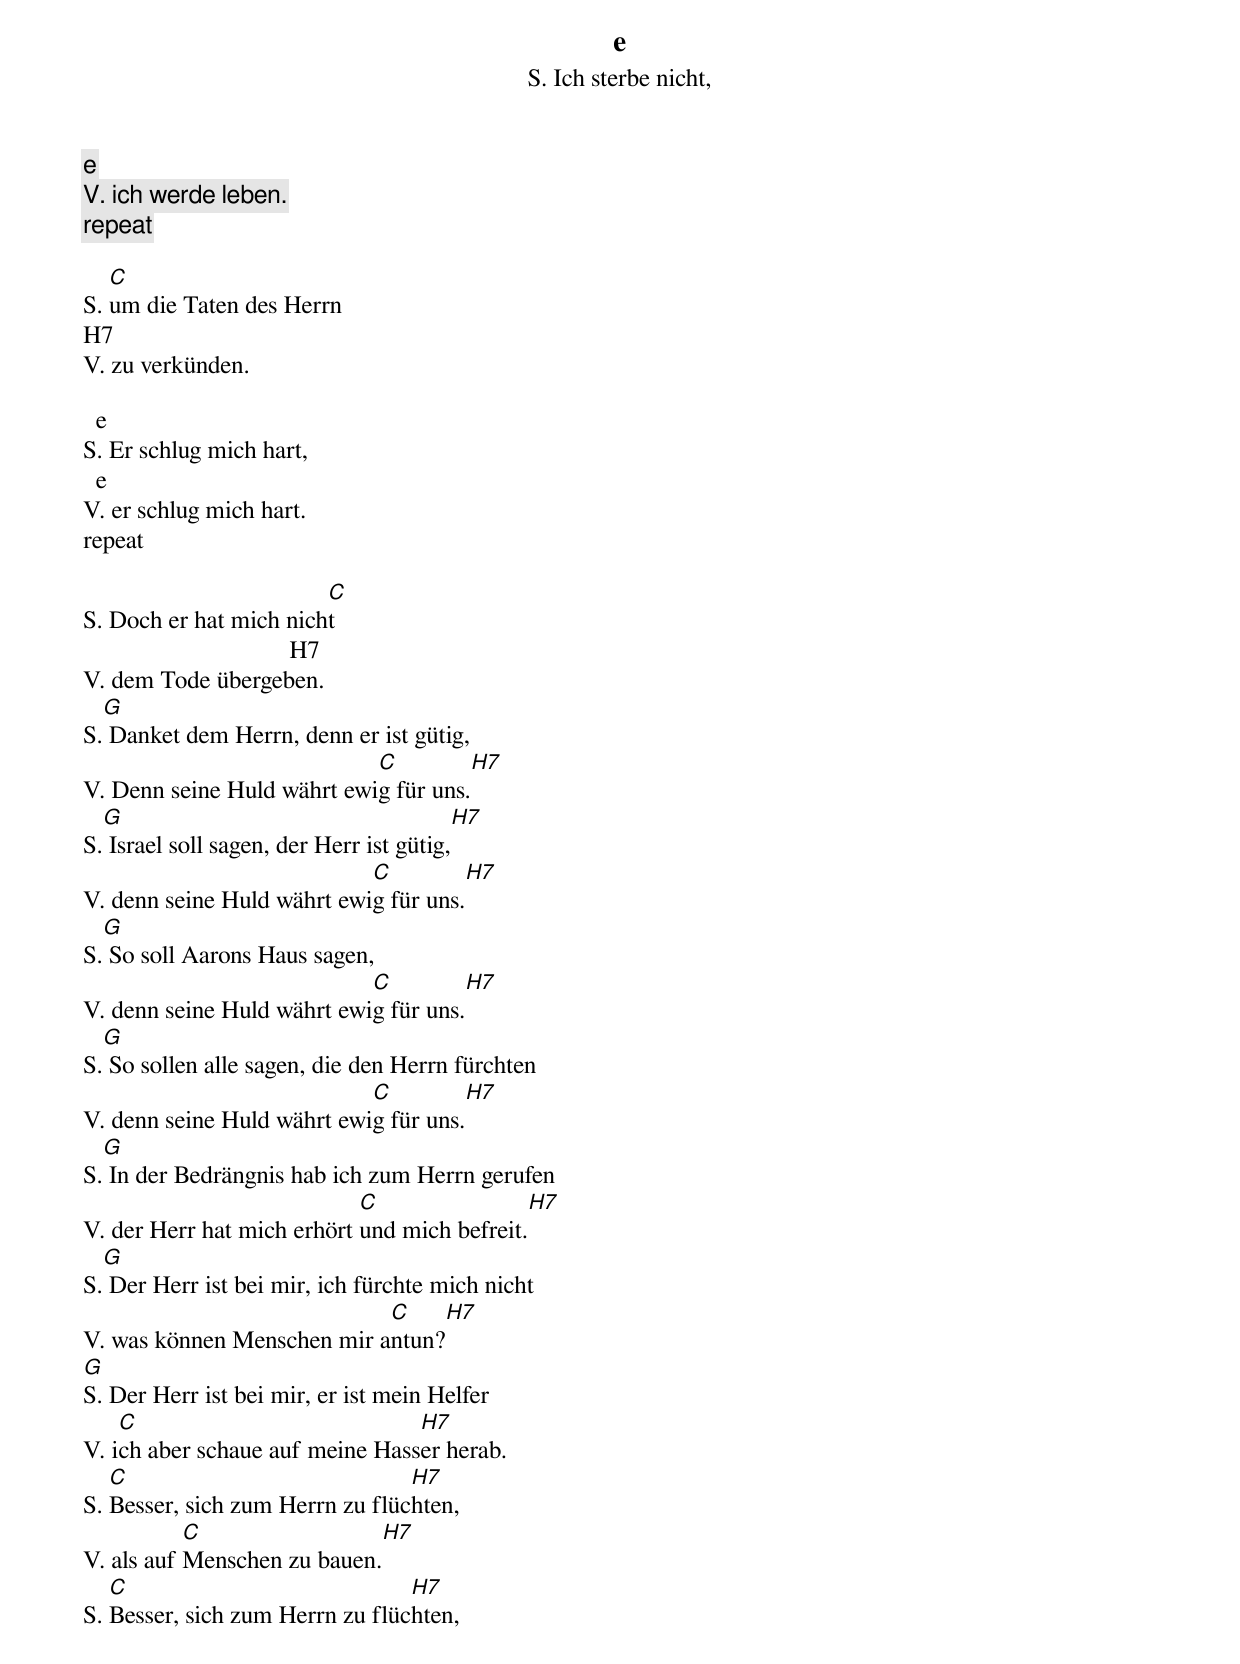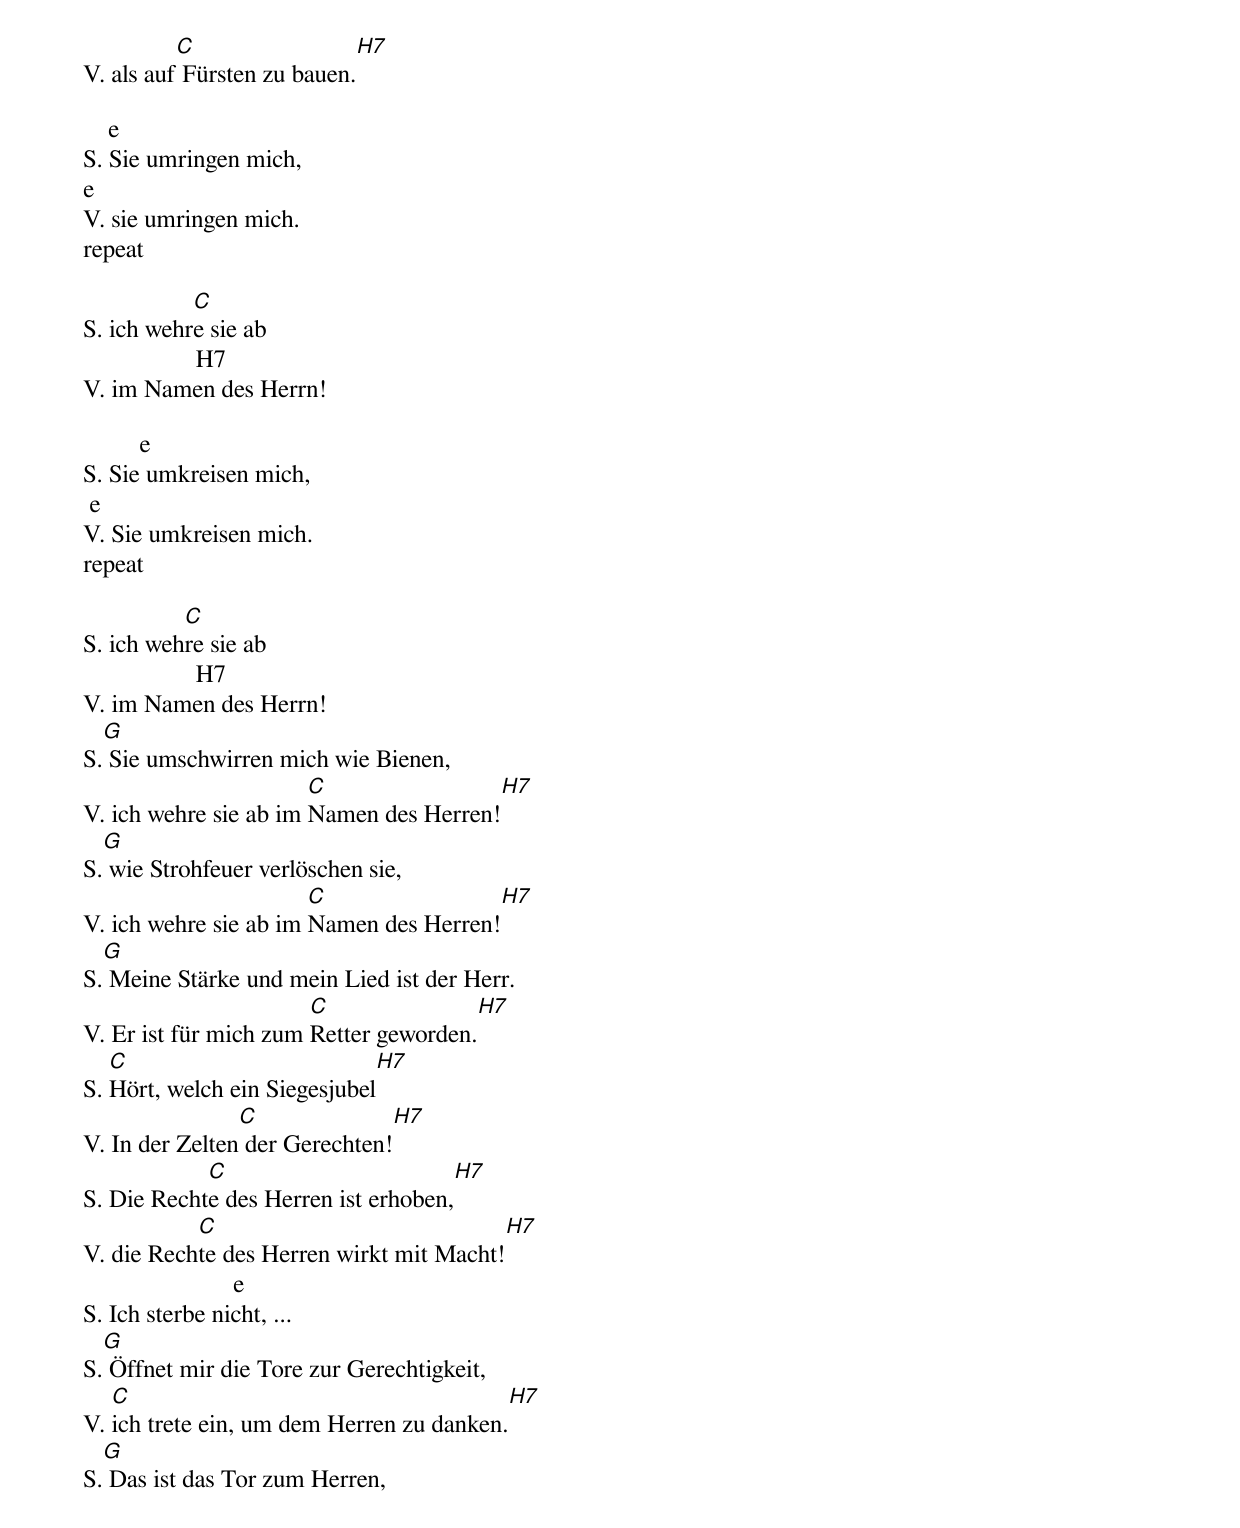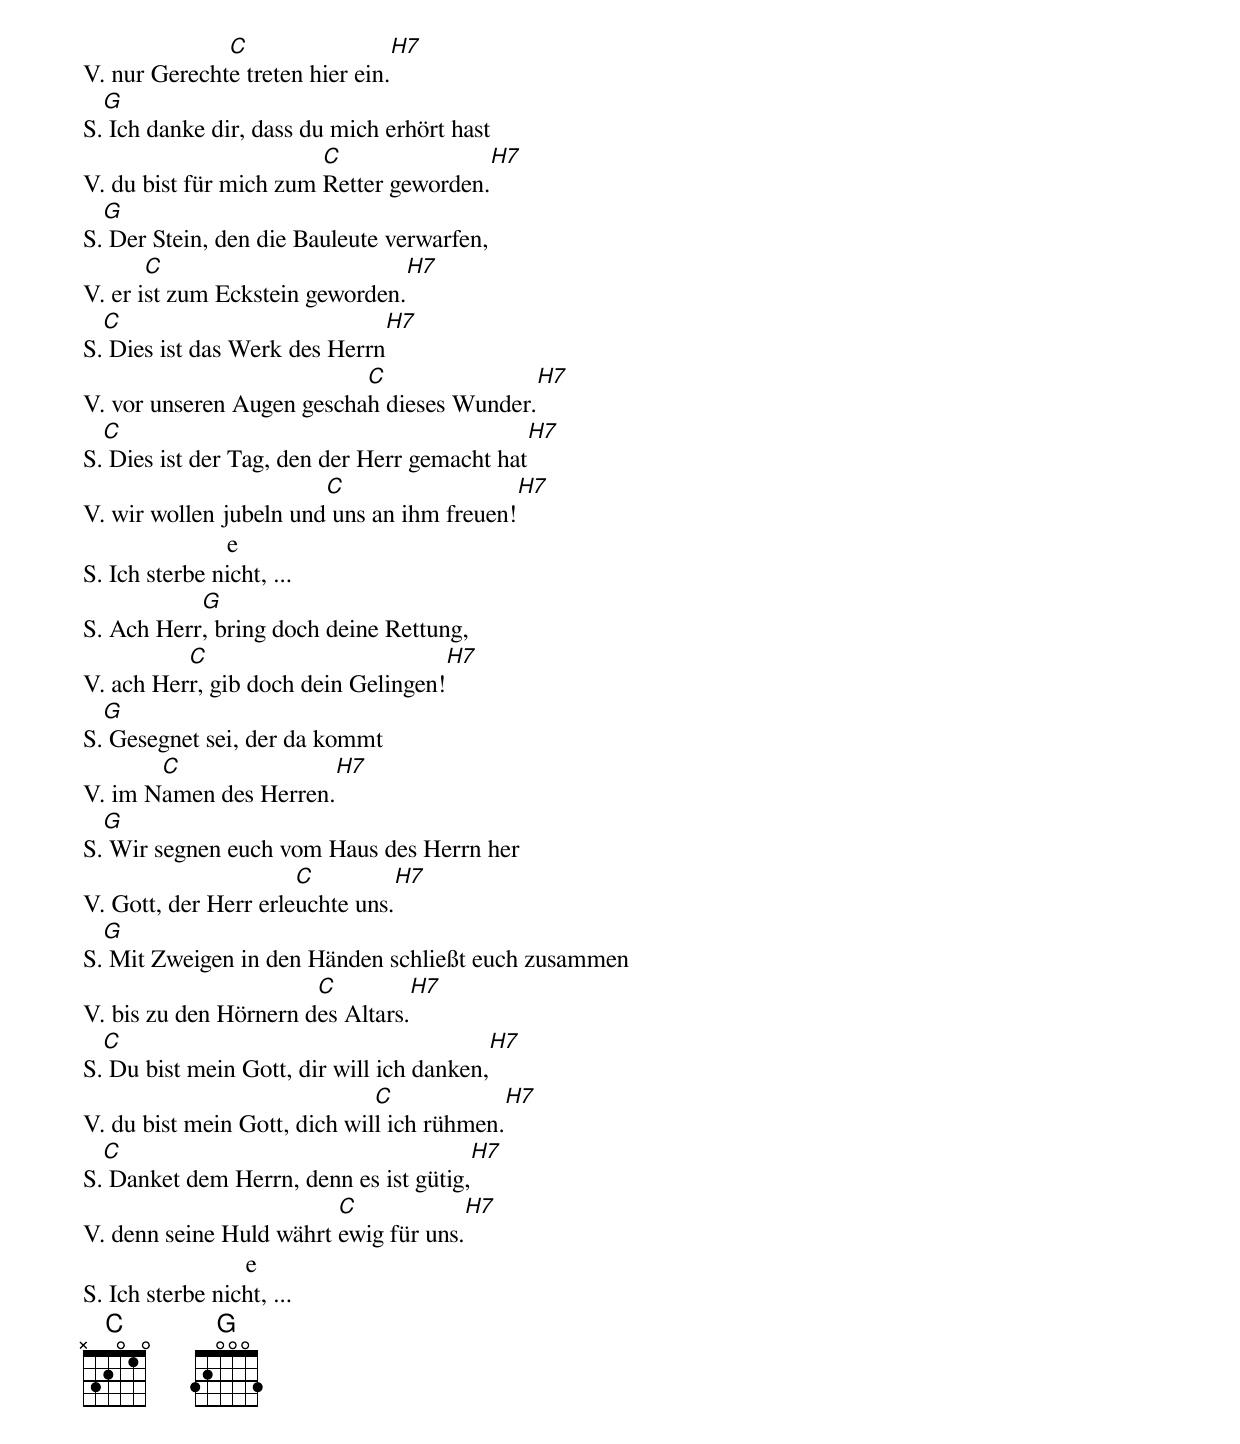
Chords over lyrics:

 e
S. Ich sterbe nicht,
 e
V. ich werde leben.
repeat

   C
S. um die Taten des Herrn
H7
V. zu verkünden.

  e
S. Er schlug mich hart,
  e
V. er schlug mich hart.
repeat

                        C
S. Doch er hat mich nicht
                                 H7
V. dem Tode übergeben.
  G
S. Danket dem Herrn, denn er ist gütig,
                            C                                     H7
V. Denn seine Huld währt ewig für uns.
  G                                      H7
S. Israel soll sagen, der Herr ist gütig,
                            C                                     H7
V. denn seine Huld währt ewig für uns.
  G
S. So soll Aarons Haus sagen,
                            C                                     H7
V. denn seine Huld währt ewig für uns.
  G
S. So sollen alle sagen, die den Herrn fürchten
                            C                                     H7
V. denn seine Huld währt ewig für uns.
  G
S. In der Bedrängnis hab ich zum Herrn gerufen
                            C                                     H7
V. der Herr hat mich erhört und mich befreit.
  G
S. Der Herr ist bei mir, ich fürchte mich nicht
                            C                                     H7
V. was können Menschen mir antun?
G
S. Der Herr ist bei mir, er ist mein Helfer
    C                            H7
V. ich aber schaue auf meine Hasser herab.
   C                             H7
S. Besser, sich zum Herrn zu flüchten,
           C                     H7
V. als auf Menschen zu bauen.
   C                             H7
S. Besser, sich zum Herrn zu flüchten,
          C                 H7
V. als auf Fürsten zu bauen.

    e
S. Sie umringen mich,
e
V. sie umringen mich.
repeat

           C
S. ich wehre sie ab
                  H7
V. im Namen des Herrn!

         e
S. Sie umkreisen mich,
 e
V. Sie umkreisen mich.
repeat

          C
S. ich wehre sie ab
                  H7
V. im Namen des Herrn!
  G
S. Sie umschwirren mich wie Bienen,
                       C                                             H7
V. ich wehre sie ab im Namen des Herren!
  G
S. wie Strohfeuer verlöschen sie,
                       C                                             H7
V. ich wehre sie ab im Namen des Herren!
  G
S. Meine Stärke und mein Lied ist der Herr.
                       C                                       H7
V. Er ist für mich zum Retter geworden.
   C                                          H7
S. Hört, welch ein Siegesjubel
                C                        H7
V. In der Zelten der Gerechten!
            C                                              H7
S. Die Rechte des Herren ist erhoben,
           C                                                         H7
V. die Rechte des Herren wirkt mit Macht!
                        e
S. Ich sterbe nicht, ...
  G
S. Öffnet mir die Tore zur Gerechtigkeit,
   C                                                                H7
V. ich trete ein, um dem Herren zu danken.
  G
S. Das ist das Tor zum Herren,
              C                                    H7
V. nur Gerechte treten hier ein.
  G
S. Ich danke dir, dass du mich erhört hast
                        C                                      H7
V. du bist für mich zum Retter geworden.
  G
S. Der Stein, den die Bauleute verwarfen,
       C                                         H7
V. er ist zum Eckstein geworden.
  C                                           H7
S. Dies ist das Werk des Herrn
                           C                                               H7
V. vor unseren Augen geschah dieses Wunder.
  C                                                                   H7
S. Dies ist der Tag, den der Herr gemacht hat
                        C                                               H7
V. wir wollen jubeln und uns an ihm freuen!
                       e
S. Ich sterbe nicht, ...
           G
S. Ach Herr, bring doch deine Rettung,
          C                                           H7
V. ach Herr, gib doch dein Gelingen!
  G
S. Gesegnet sei, der da kommt
       C                            H7
V. im Namen des Herren.
  G
S. Wir segnen euch vom Haus des Herrn her
                      C                            H7
V. Gott, der Herr erleuchte uns.
  G
S. Mit Zweigen in den Händen schließt euch zusammen
                       C                            H7
V. bis zu den Hörnern des Altars.
  C                                                            H7
S. Du bist mein Gott, dir will ich danken,
                              C                                 H7
V. du bist mein Gott, dich will ich rühmen.
  C                                                             H7
S. Danket dem Herrn, denn es ist gütig,
                         C                                       H7
V. denn seine Huld währt ewig für uns.
                          e
S. Ich sterbe nicht, ...
